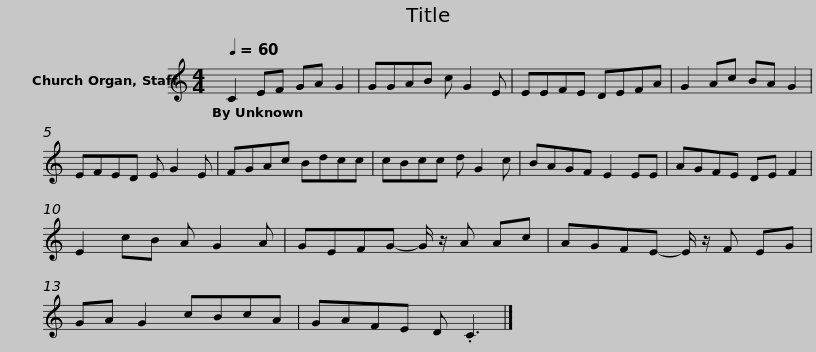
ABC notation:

X:1
L:1/8
Q:1/4=60
M:4/4
I:linebreak $
K:C
V:1 treble
V:1
 C2 EF GA G2 | GGAB c G2 E | EEFE DEFA | G2 Ac BA G2 | EFED E G2 E | %5
 FGAc Bdcc |$ cBcc d G2 c | BAGF E2 EE | AGFE DE F2 | E2 cB A G2 A | %10
 GEFG- G/ z/ A Ac |$ AGFE- E/ z/ F EG | GA G2 cBcA | GAFE D .C3 |] %14
